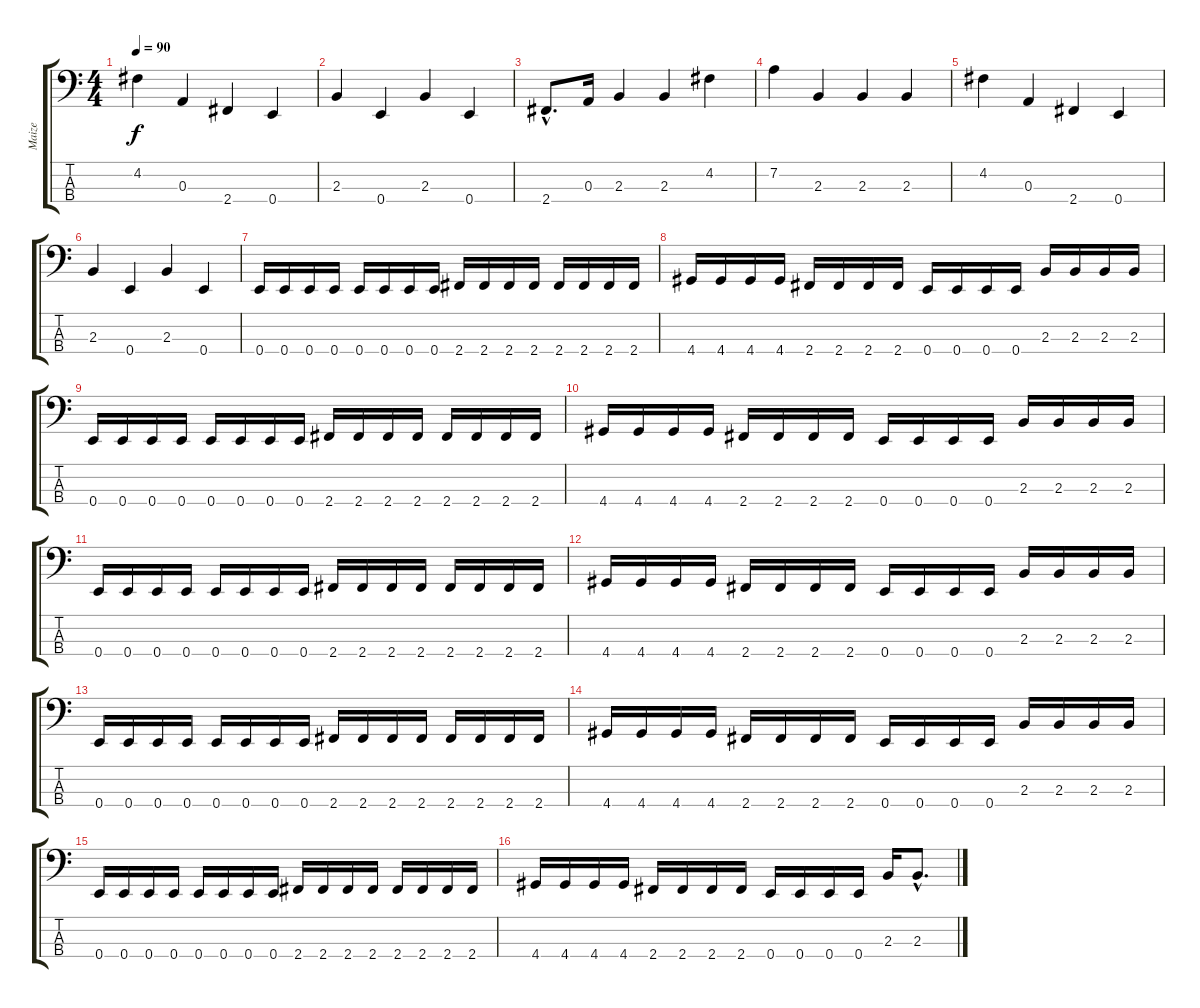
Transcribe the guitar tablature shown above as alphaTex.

\track ("Maize" "Maize") {instrument electricbassfinger}
\staff {score tabs}
\tuning (G2 D2 A1 E1) {hide}
\ts (4 4)
\tempo 90
\clef f4
\ks c
4.2.4{dy f} 0.3.4 2.4.4 0.4.4 |
2.3.4 0.4.4 2.3.4 0.4.4 |
2.4{hac}.8{d} 0.3.16 2.3.4 2.3.4 4.2.4 |
7.2.4 2.3.4 2.3.4 2.3.4 |
4.2.4 0.3.4 2.4.4 0.4.4 |
2.3.4 0.4.4 2.3.4 0.4.4 |
0.4.16 0.4.16 0.4.16 0.4.16 0.4.16 0.4.16 0.4.16 0.4.16 2.4.16 2.4.16 2.4.16 2.4.16 2.4.16 2.4.16 2.4.16 2.4.16 |
4.4.16 4.4.16 4.4.16 4.4.16 2.4.16 2.4.16 2.4.16 2.4.16 0.4.16 0.4.16 0.4.16 0.4.16 2.3.16 2.3.16 2.3.16 2.3.16 |
0.4.16 0.4.16 0.4.16 0.4.16 0.4.16 0.4.16 0.4.16 0.4.16 2.4.16 2.4.16 2.4.16 2.4.16 2.4.16 2.4.16 2.4.16 2.4.16 |
4.4.16 4.4.16 4.4.16 4.4.16 2.4.16 2.4.16 2.4.16 2.4.16 0.4.16 0.4.16 0.4.16 0.4.16 2.3.16 2.3.16 2.3.16 2.3.16 |
0.4.16 0.4.16 0.4.16 0.4.16 0.4.16 0.4.16 0.4.16 0.4.16 2.4.16 2.4.16 2.4.16 2.4.16 2.4.16 2.4.16 2.4.16 2.4.16 |
4.4.16 4.4.16 4.4.16 4.4.16 2.4.16 2.4.16 2.4.16 2.4.16 0.4.16 0.4.16 0.4.16 0.4.16 2.3.16 2.3.16 2.3.16 2.3.16 |
0.4.16 0.4.16 0.4.16 0.4.16 0.4.16 0.4.16 0.4.16 0.4.16 2.4.16 2.4.16 2.4.16 2.4.16 2.4.16 2.4.16 2.4.16 2.4.16 |
4.4.16 4.4.16 4.4.16 4.4.16 2.4.16 2.4.16 2.4.16 2.4.16 0.4.16 0.4.16 0.4.16 0.4.16 2.3.16 2.3.16 2.3.16 2.3.16 |
0.4.16 0.4.16 0.4.16 0.4.16 0.4.16 0.4.16 0.4.16 0.4.16 2.4.16 2.4.16 2.4.16 2.4.16 2.4.16 2.4.16 2.4.16 2.4.16 |
4.4.16 4.4.16 4.4.16 4.4.16 2.4.16 2.4.16 2.4.16 2.4.16 0.4.16 0.4.16 0.4.16 0.4.16 2.3.16 2.3{hac}.8{d}
